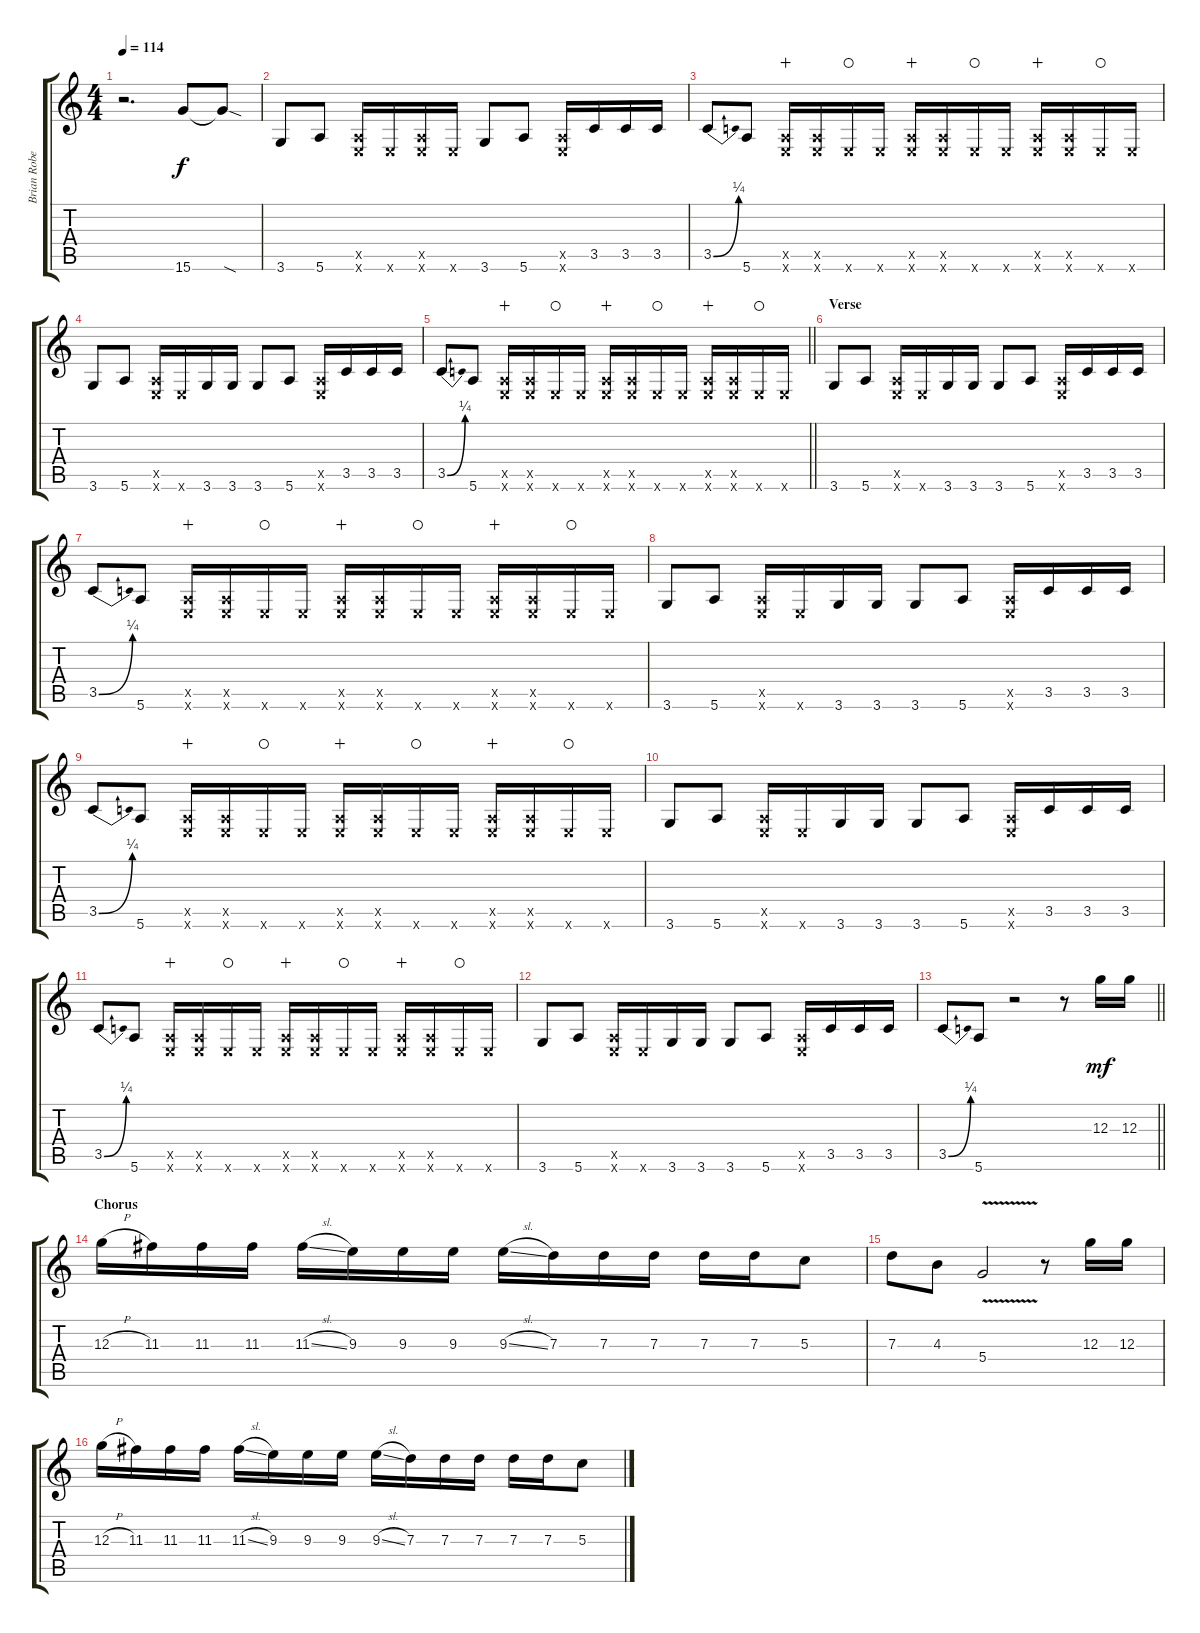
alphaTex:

\track ("Brian Robertson" "Brian Robe") {instrument overdrivenguitar}
\staff {score tabs}
\tuning (E4 B3 G3 D3 A2 E2) {hide}
\ts (4 4)
\tempo 114
\clef g2
\ks c
r.2{d dy f instrument overdrivenguitar} 15.6.8 15.6{sod t}.8 |
3.6.8 5.6.8 (0.5{x} 0.6{x}).16 0.6{x}.16 (0.5{x} 0.6{x}).16 0.6{x}.16 3.6.8 5.6.8 (0.5{x} 0.6{x}).16 3.5.16 3.5.16 3.5.16 |
3.5{be (bend 0 0 60 1)}.8 5.6.8 (0.5{x} 0.6{x}).16{wahc} (0.5{x} 0.6{x}).16 0.6{x}.16{waho} 0.6{x}.16 (0.5{x} 0.6{x}).16{wahc} (0.5{x} 0.6{x}).16 0.6{x}.16{waho} 0.6{x}.16 (0.5{x} 0.6{x}).16{wahc} (0.5{x} 0.6{x}).16 0.6{x}.16{waho} 0.6{x}.16 |
3.6.8 5.6.8 (0.5{x} 0.6{x}).16 0.6{x}.16 3.6.16 3.6.16 3.6.8 5.6.8 (0.5{x} 0.6{x}).16 3.5.16 3.5.16 3.5.16 |
\barLineRight lightlight
3.5{be (bend 0 0 60 1)}.8 5.6.8 (0.5{x} 0.6{x}).16{wahc} (0.5{x} 0.6{x}).16 0.6{x}.16{waho} 0.6{x}.16 (0.5{x} 0.6{x}).16{wahc} (0.5{x} 0.6{x}).16 0.6{x}.16{waho} 0.6{x}.16 (0.5{x} 0.6{x}).16{wahc} (0.5{x} 0.6{x}).16 0.6{x}.16{waho} 0.6{x}.16 |
\section ("" "Verse")
3.6.8 5.6.8 (0.5{x} 0.6{x}).16 0.6{x}.16 3.6.16 3.6.16 3.6.8 5.6.8 (0.5{x} 0.6{x}).16 3.5.16 3.5.16 3.5.16 |
3.5{be (bend 0 0 60 1)}.8 5.6.8 (0.5{x} 0.6{x}).16{wahc} (0.5{x} 0.6{x}).16 0.6{x}.16{waho} 0.6{x}.16 (0.5{x} 0.6{x}).16{wahc} (0.5{x} 0.6{x}).16 0.6{x}.16{waho} 0.6{x}.16 (0.5{x} 0.6{x}).16{wahc} (0.5{x} 0.6{x}).16 0.6{x}.16{waho} 0.6{x}.16 |
3.6.8 5.6.8 (0.5{x} 0.6{x}).16 0.6{x}.16 3.6.16 3.6.16 3.6.8 5.6.8 (0.5{x} 0.6{x}).16 3.5.16 3.5.16 3.5.16 |
3.5{be (bend 0 0 60 1)}.8 5.6.8 (0.5{x} 0.6{x}).16{wahc} (0.5{x} 0.6{x}).16 0.6{x}.16{waho} 0.6{x}.16 (0.5{x} 0.6{x}).16{wahc} (0.5{x} 0.6{x}).16 0.6{x}.16{waho} 0.6{x}.16 (0.5{x} 0.6{x}).16{wahc} (0.5{x} 0.6{x}).16 0.6{x}.16{waho} 0.6{x}.16 |
3.6.8 5.6.8 (0.5{x} 0.6{x}).16 0.6{x}.16 3.6.16 3.6.16 3.6.8 5.6.8 (0.5{x} 0.6{x}).16 3.5.16 3.5.16 3.5.16 |
3.5{be (bend 0 0 60 1)}.8 5.6.8 (0.5{x} 0.6{x}).16{wahc} (0.5{x} 0.6{x}).16 0.6{x}.16{waho} 0.6{x}.16 (0.5{x} 0.6{x}).16{wahc} (0.5{x} 0.6{x}).16 0.6{x}.16{waho} 0.6{x}.16 (0.5{x} 0.6{x}).16{wahc} (0.5{x} 0.6{x}).16 0.6{x}.16{waho} 0.6{x}.16 |
3.6.8 5.6.8 (0.5{x} 0.6{x}).16 0.6{x}.16 3.6.16 3.6.16 3.6.8 5.6.8 (0.5{x} 0.6{x}).16 3.5.16 3.5.16 3.5.16 |
\barLineRight lightlight
3.5{be (bend 0 0 60 1)}.8 5.6.8 r.2 r.8 12.3.16{dy mf} 12.3.16 |
\section ("" "Chorus")
12.3{h}.16 11.3.16 11.3.16 11.3.16 11.3{sl}.16 9.3.16 9.3.16 9.3.16 9.3{sl}.16 7.3.16 7.3.16 7.3.16 7.3.16 7.3.16 5.3.8 |
7.3.8 4.3.8 5.4{v}.2 r.8 12.3.16 12.3.16 |
12.3{h}.16 11.3.16 11.3.16 11.3.16 11.3{sl}.16 9.3.16 9.3.16 9.3.16 9.3{sl}.16 7.3.16 7.3.16 7.3.16 7.3.16 7.3.16 5.3.8
